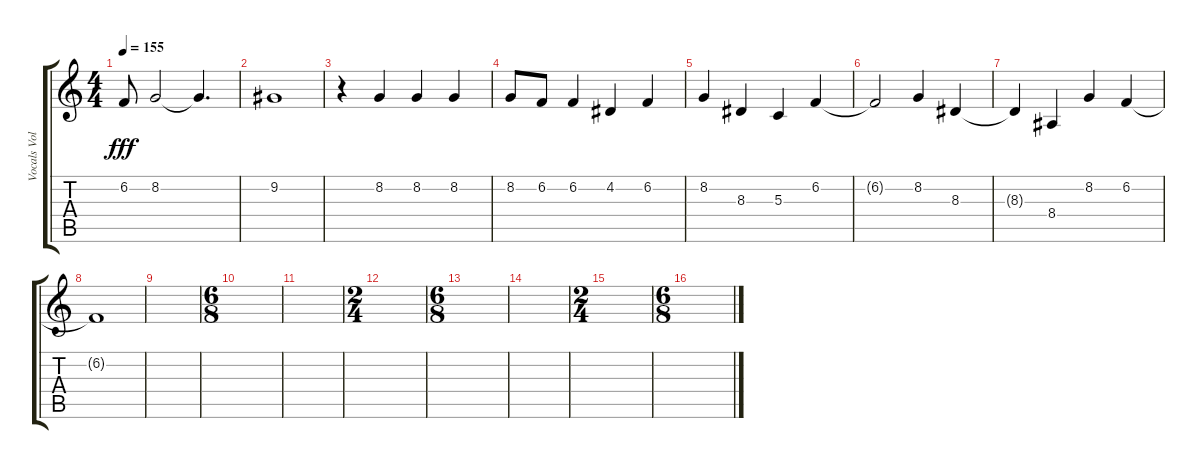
\track ("Vocals Volume Backup" "Vocals Vol") {instrument stringensemble1}
\staff {score tabs}
\tuning (E4 B3 G3 D3 A2 E2) {hide}
\ts (4 4)
\tempo 155
\clef g2
\ks c
6.2.8{dy fff} 8.2.2 8.2{t}.4{d} |
9.2.1 |
r.4 8.2.4 8.2.4 8.2.4 |
8.2.8 6.2.8 6.2.4 4.2.4 6.2.4 |
8.2.4 8.3.4 5.3.4 6.2.4 |
6.2{t}.2 8.2.4 8.3.4 |
8.3{t}.4 8.4.4 8.2.4 6.2.4 |
6.2{t}.1 |
|
\ts (6 8)
|
|
\ts (2 4)
|
\ts (6 8)
|
|
\ts (2 4)
|
\ts (6 8)
